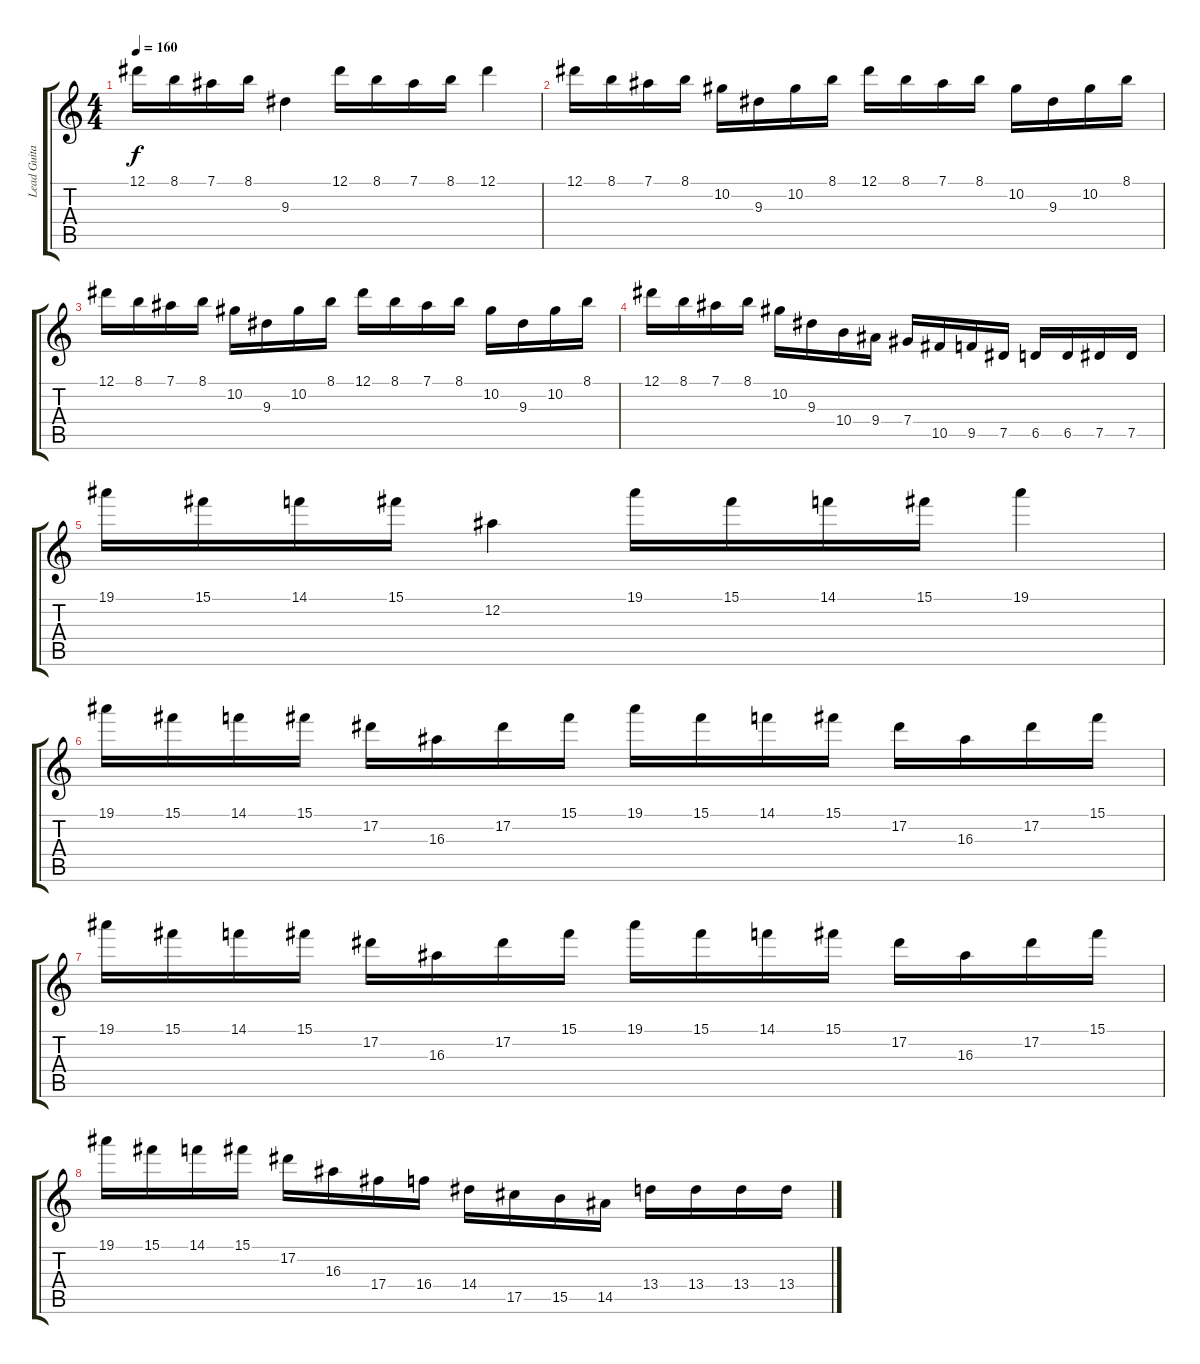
\track ("Lead Guitar I" "Lead Guita") {instrument overdrivenguitar}
\staff {score tabs}
\tuning (Eb4 Bb3 Gb3 Db3 Ab2 Eb2) {hide}
\ts (4 4)
\tempo 160
\clef g2
\ks c
12.1.16{dy f} 8.1.16 7.1.16 8.1.16 9.3.4 12.1.16 8.1.16 7.1.16 8.1.16 12.1.4 |
12.1.16 8.1.16 7.1.16 8.1.16 10.2.16 9.3.16 10.2.16 8.1.16 12.1.16 8.1.16 7.1.16 8.1.16 10.2.16 9.3.16 10.2.16 8.1.16 |
12.1.16 8.1.16 7.1.16 8.1.16 10.2.16 9.3.16 10.2.16 8.1.16 12.1.16 8.1.16 7.1.16 8.1.16 10.2.16 9.3.16 10.2.16 8.1.16 |
12.1.16 8.1.16 7.1.16 8.1.16 10.2.16 9.3.16 10.4.16 9.4.16 7.4.16 10.5.16 9.5.16 7.5.16 6.5.16 6.5.16 7.5.16 7.5.16 |
19.1.16 15.1.16 14.1.16 15.1.16 12.2.4 19.1.16 15.1.16 14.1.16 15.1.16 19.1.4 |
19.1.16 15.1.16 14.1.16 15.1.16 17.2.16 16.3.16 17.2.16 15.1.16 19.1.16 15.1.16 14.1.16 15.1.16 17.2.16 16.3.16 17.2.16 15.1.16 |
19.1.16 15.1.16 14.1.16 15.1.16 17.2.16 16.3.16 17.2.16 15.1.16 19.1.16 15.1.16 14.1.16 15.1.16 17.2.16 16.3.16 17.2.16 15.1.16 |
19.1.16 15.1.16 14.1.16 15.1.16 17.2.16 16.3.16 17.4.16 16.4.16 14.4.16 17.5.16 15.5.16 14.5.16 13.4.16 13.4.16 13.4.16 13.4.16
